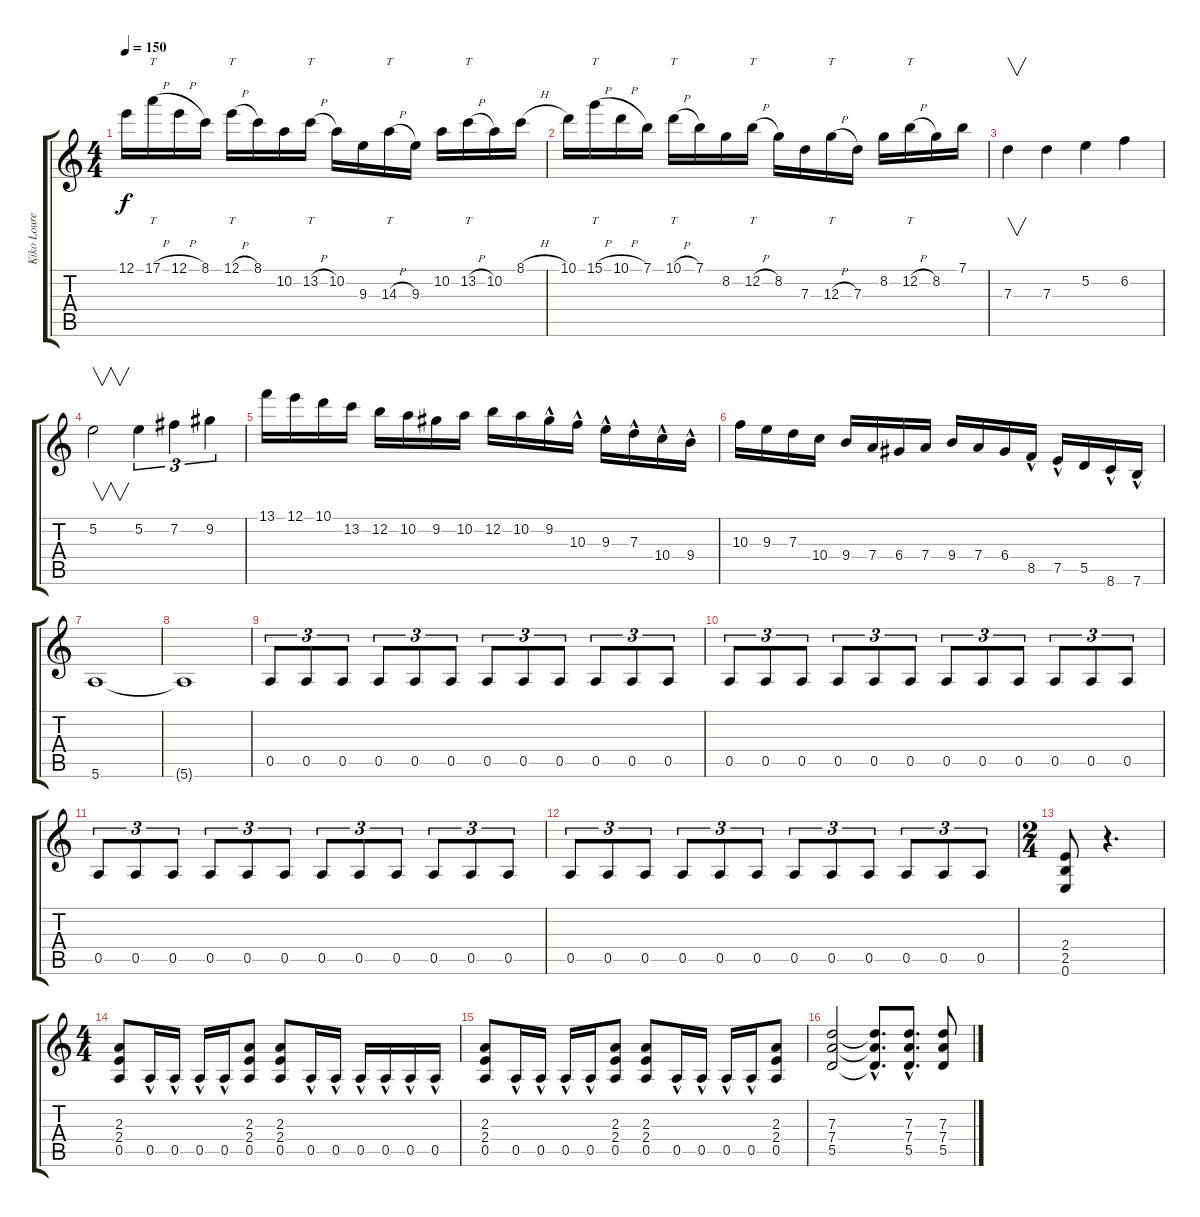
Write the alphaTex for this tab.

\track ("Kiko Loureiro" "Kiko Loure") {instrument distortionguitar}
\staff {score tabs}
\tuning (E4 B3 G3 D3 A2 E2) {hide}
\ts (4 4)
\tempo 150
\clef g2
\ks c
12.1.16{dy f} 17.1{h}.16{tt} 12.1{h}.16 8.1.16 12.1{h}.16{tt} 8.1.16 10.2.16 13.2{h}.16{tt} 10.2.16 9.3.16 14.3{h}.16{tt} 9.3.16 10.2.16 13.2{h}.16{tt} 10.2.16 8.1{h}.16 |
10.1.16 15.1{h}.16{tt} 10.1{h}.16 7.1.16 10.1{h}.16{tt} 7.1.16 8.2.16 12.2{h}.16{tt} 8.2.16 7.3.16 12.3{h}.16{tt} 7.3.16 8.2.16 12.2{h}.16{tt} 8.2.16 7.1.16 |
7.3.4{v} 7.3.4 5.2.4 6.2.4 |
5.2.2{v} 5.2.4{tu (3 2)} 7.2.4{tu (3 2)} 9.2.4{tu (3 2)} |
13.1.16 12.1.16 10.1.16 13.2.16 12.2.16 10.2.16 9.2.16 10.2.16 12.2.16 10.2.16 9.2{hac}.16 10.3{hac}.16 9.3{hac}.16 7.3{hac}.16 10.4{hac}.16 9.4{hac}.16 |
10.3.16 9.3.16 7.3.16 10.4.16 9.4.16 7.4.16 6.4.16 7.4.16 9.4.16 7.4.16 6.4.16 8.5{hac}.16 7.5{hac}.16 5.5.16 8.6{hac}.16 7.6{hac}.16 |
5.6.1 |
5.6{t}.1 |
0.5.8{tu (3 2) volume 13} 0.5.8{tu (3 2)} 0.5.8{tu (3 2)} 0.5.8{tu (3 2)} 0.5.8{tu (3 2)} 0.5.8{tu (3 2)} 0.5.8{tu (3 2)} 0.5.8{tu (3 2)} 0.5.8{tu (3 2)} 0.5.8{tu (3 2)} 0.5.8{tu (3 2)} 0.5.8{tu (3 2)} |
0.5.8{tu (3 2)} 0.5.8{tu (3 2)} 0.5.8{tu (3 2)} 0.5.8{tu (3 2)} 0.5.8{tu (3 2)} 0.5.8{tu (3 2)} 0.5.8{tu (3 2)} 0.5.8{tu (3 2)} 0.5.8{tu (3 2)} 0.5.8{tu (3 2)} 0.5.8{tu (3 2)} 0.5.8{tu (3 2)} |
0.5.8{tu (3 2)} 0.5.8{tu (3 2)} 0.5.8{tu (3 2)} 0.5.8{tu (3 2)} 0.5.8{tu (3 2)} 0.5.8{tu (3 2)} 0.5.8{tu (3 2)} 0.5.8{tu (3 2)} 0.5.8{tu (3 2)} 0.5.8{tu (3 2)} 0.5.8{tu (3 2)} 0.5.8{tu (3 2)} |
0.5.8{tu (3 2)} 0.5.8{tu (3 2)} 0.5.8{tu (3 2)} 0.5.8{tu (3 2)} 0.5.8{tu (3 2)} 0.5.8{tu (3 2)} 0.5.8{tu (3 2)} 0.5.8{tu (3 2)} 0.5.8{tu (3 2)} 0.5.8{tu (3 2)} 0.5.8{tu (3 2)} 0.5.8{tu (3 2)} |
\ts (2 4)
(2.4 2.5 0.6).8 r.4{d} |
\ts (4 4)
(2.3 2.4 0.5).8 0.5{hac}.16 0.5{hac}.16 0.5{hac}.16 0.5{hac}.16 (2.3 2.4 0.5).8 (2.3 2.4 0.5).8 0.5{hac}.16 0.5{hac}.16 0.5{hac}.16 0.5{hac}.16 0.5{hac}.16 0.5{hac}.16 |
(2.3 2.4 0.5).8 0.5{hac}.16 0.5{hac}.16 0.5{hac}.16 0.5{hac}.16 (2.3 2.4 0.5).8 (2.3 2.4 0.5).8 0.5{hac}.16 0.5{hac}.16 0.5{hac}.16 0.5{hac}.16 (2.3 2.4 0.5).8 |
(7.3 7.4 5.5).2 (7.3{hac t} 7.4{hac t} 5.5{hac t}).8{d} (7.3{hac} 7.4{hac} 5.5{hac}).8{d} (7.3 7.4 5.5).8
